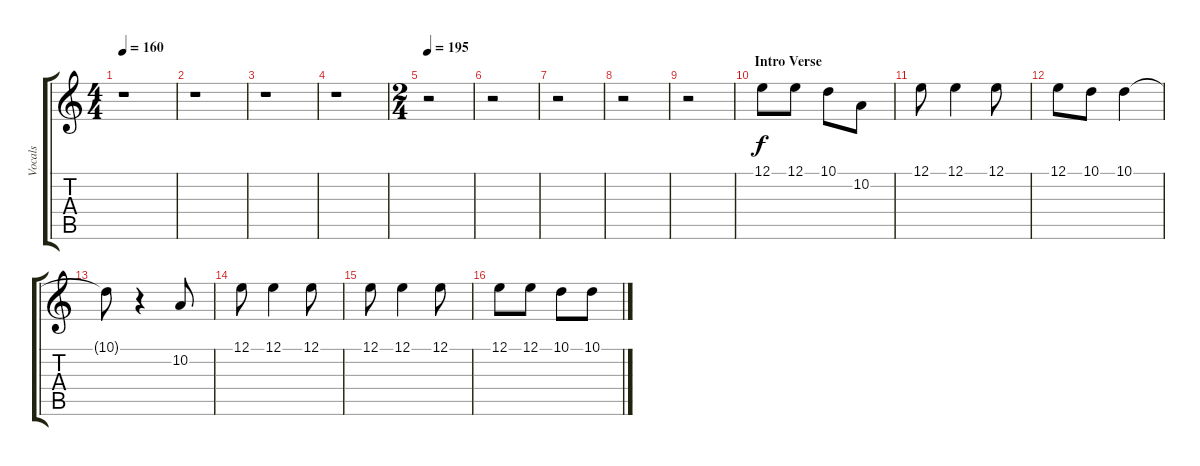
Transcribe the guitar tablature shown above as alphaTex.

\track ("Vocals" "Vocals") {instrument lead1square}
\staff {score tabs}
\tuning (E4 B3 G3 D3 A2 E2) {hide}
\ts (4 4)
\tempo 154
\tempo 160
\clef g2
\ks c
r.1{dy f} |
r.1 |
r.1 |
r.1 |
\ts (2 4)
\tempo 195
r.2 |
r.2 |
r.2 |
r.2 |
r.2 |
\section ("" "Intro Verse")
12.1.8 12.1.8 10.1.8 10.2.8 |
12.1.8 12.1.4 12.1.8 |
12.1.8 10.1.8 10.1.4 |
10.1{t}.8 r.4 10.2.8 |
12.1.8 12.1.4 12.1.8 |
12.1.8 12.1.4 12.1.8 |
12.1.8 12.1.8 10.1.8 10.1.8
